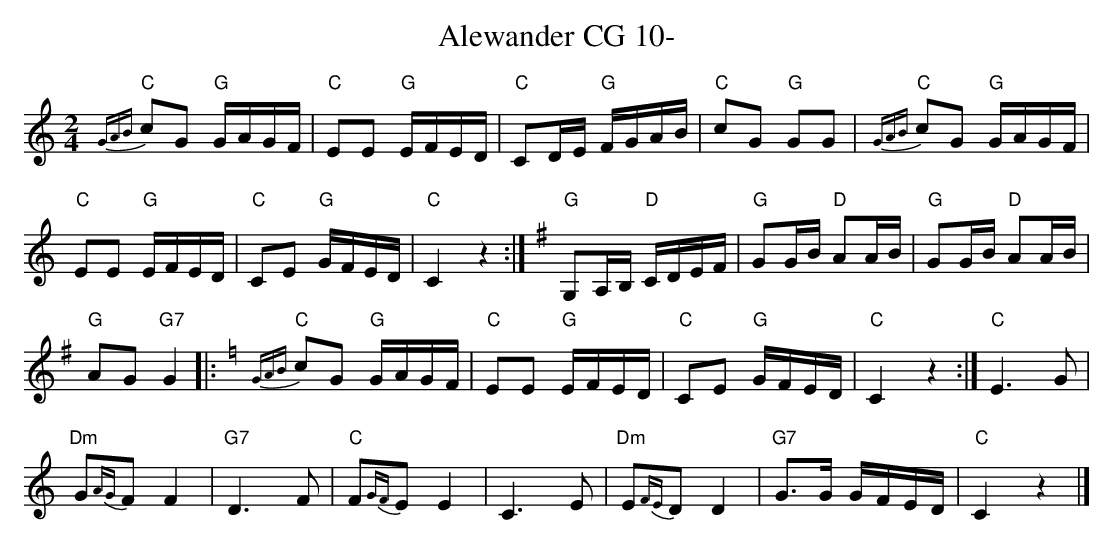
X:1
T:Alewander CG 10-
M:2/4
L:1/16
K:Cmaj
{GAB}"C"c2G2 "G"GAGF | "C"E2E2 "G"EFED | "C"C2DE "G"FGAB | "C"c2G2 "G"G2G2 | {GAB}"C"c2G2 "G"GAGF |
"C"E2E2 "G"EFED |"C"C2E2 "G"GFED | "C"C4z4 :| [K:Gmaj] "G"G,2A,B, "D"CDEF | "G"G2GB "D"A2AB | "G"G2GB "D"A2AB |
"G"A2G2 "G7"G4 |: [K:Cmaj] {GAB}"C"c2G2 "G"GAGF | "C"E2E2 "G"EFED | "C"C2E2 "G"GFED | "C"C4z4 :| [L:1/8] "C"E3G |
"Dm"G{AG}F F2 | "G7"D3F | "C"F{GF}E E2 | C3E | "Dm"E{FE}D D2 | "G7"G>G G/2F/2E/2D/2 | "C"C2z2 |]
